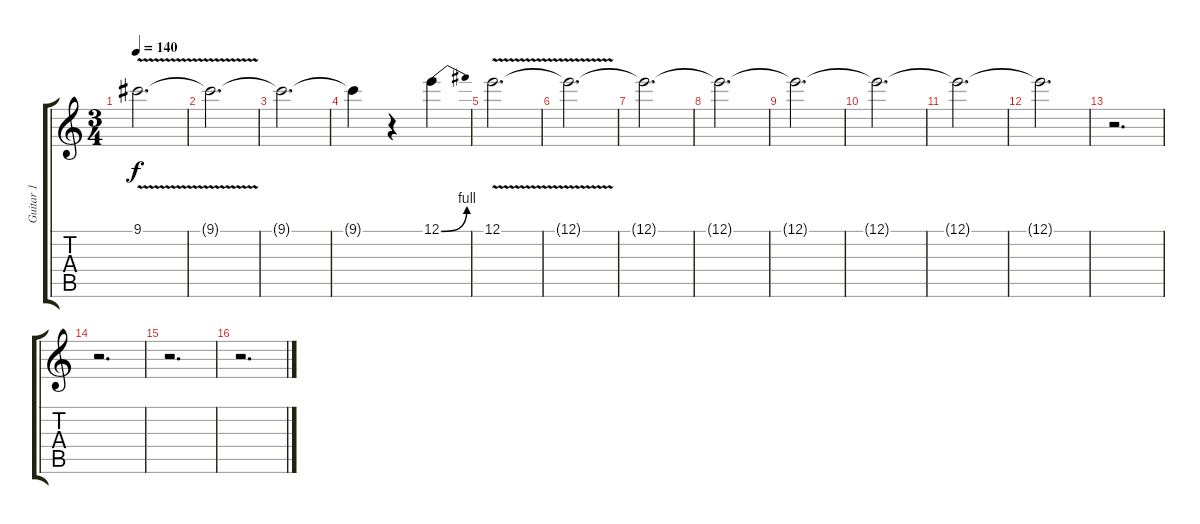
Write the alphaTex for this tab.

\track ("Guitar 1" "Guitar 1") {instrument overdrivenguitar}
\staff {score tabs}
\tuning (E4 B3 G3 D3 A2 E2) {hide}
\ts (3 4)
\tempo 140
\clef g2
\ks c
9.1{v}.2{d dy f} |
9.1{t}.2{d} |
9.1{t}.2{d volume 0} |
9.1{t}.4 r.4 12.1{be (bend 0 0 60 4)}.4{volume 14} |
12.1{v}.2{d} |
12.1{t}.2{d volume 0} |
12.1{t}.2{d} |
12.1{t}.2{d} |
12.1{t}.2{d} |
12.1{t}.2{d} |
12.1{t}.2{d} |
12.1{t}.2{d} |
r.2{d volume 14} |
r.2{d} |
r.2{d} |
r.2{d}
